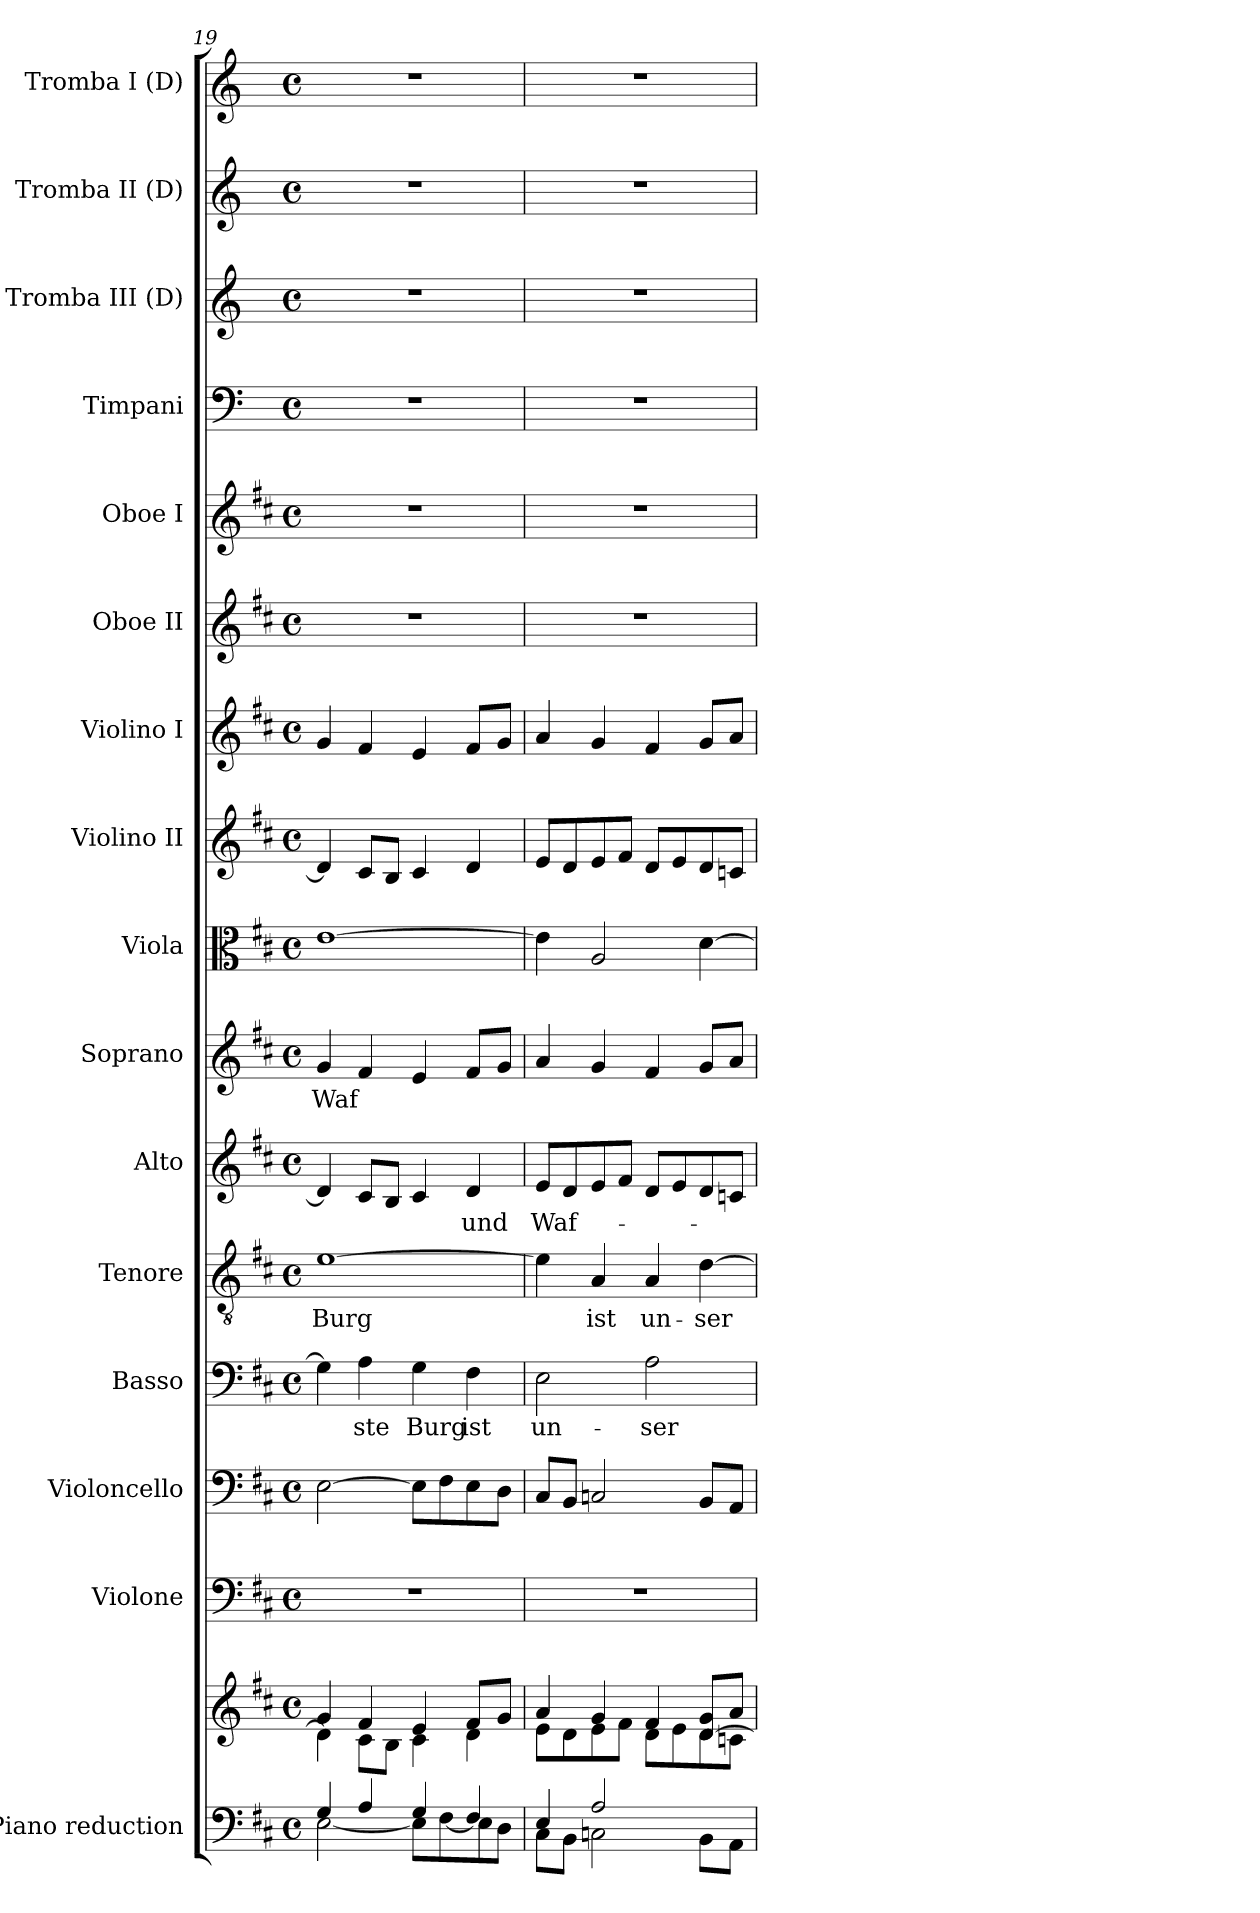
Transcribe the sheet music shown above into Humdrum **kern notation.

**kern	**kern	**kern	**kern	**kern	**text	**kern	**text	**kern	**text	**kern	**text	**kern	**kern	**kern	**kern	**kern	**kern	**kern	**kern	**kern
*part16	*part16	*part15	*part14	*part13	*part13	*part12	*part12	*part11	*part11	*part10	*part10	*part9	*part8	*part7	*part6	*part5	*part4	*part3	*part2	*part1
*staff17	*staff16	*staff15	*staff14	*staff13	*staff13	*staff12	*staff12	*staff11	*staff11	*staff10	*staff10	*staff9	*staff8	*staff7	*staff6	*staff5	*staff4	*staff3	*staff2	*staff1
*I"Piano reduction	*	*I"Violone	*I"Violoncello	*I"Basso	*	*I"Tenore	*	*I"Alto	*	*I"Soprano	*	*I"Viola	*I"Violino II	*I"Violino I	*I"Oboe II	*I"Oboe I	*I"Timpani	*I"Tromba III (D)	*I"Tromba II (D)	*I"Tromba I (D)
*I'Pno	*	*	*	*	*	*	*	*	*	*	*	*	*	*	*I'Ob	*I'Ob	*I'Timp	*	*	*
*clefF4	*clefG2	*clefF4	*clefF4	*clefF4	*	*clefGv2	*	*clefG2	*	*clefG2	*	*clefC3	*clefG2	*clefG2	*clefG2	*clefG2	*clefF4	*clefG2	*clefG2	*clefG2
*	*	*ITrd7c12	*	*	*	*	*	*	*	*	*	*	*	*	*	*	*	*ITrd-1c-2	*ITrd-1c-2	*ITrd-1c-2
*k[f#c#]	*k[f#c#]	*k[f#c#]	*k[f#c#]	*k[f#c#]	*	*k[f#c#]	*	*k[f#c#]	*	*k[f#c#]	*	*k[f#c#]	*k[f#c#]	*k[f#c#]	*k[f#c#]	*k[f#c#]	*k[]	*k[f#c#]	*k[f#c#]	*k[f#c#]
*M4/4	*M4/4	*M4/4	*M4/4	*M4/4	*	*M4/4	*	*M4/4	*	*M4/4	*	*M4/4	*M4/4	*M4/4	*M4/4	*M4/4	*M4/4	*M4/4	*M4/4	*M4/4
*met(c)	*met(c)	*met(c)	*met(c)	*met(c)	*	*met(c)	*	*met(c)	*	*met(c)	*	*met(c)	*met(c)	*met(c)	*met(c)	*met(c)	*met(c)	*met(c)	*met(c)	*met(c)
=19	=19	=19	=19	=19	=19	=19	=19	=19	=19	=19	=19	=19	=19	=19	=19	=19	=19	=19	=19	=19
*^	*^	*	*	*	*	*	*	*	*	*	*	*	*	*	*	*	*	*	*	*
!	!	!	!	!	!	!	!	!	!LO:LY:b	!	!	!	!LO:LY:b	!	!	!	!	!	!	!	!	!
4G/	[2E\	4g/	4d\]	1r	[2E\	4G\]	.	[1e	Burg	4d/]	.	4g/	Waf	[1e	4d/]	4g/	1r	1r	1r	1r	1r	1r
!	!	!	!	!	!	!	!LO:LY:b	!	!	!	!	!	!	!	!	!	!	!	!	!	!	!
4A/	.	4f#/	8c#\L	.	.	4A\	-ste	.	.	8c#/L	.	4f#/	.	.	8c#/L	4f#/	.	.	.	.	.	.
.	.	.	8B\J	.	.	.	.	.	.	8B/J	.	.	.	.	8B/J	.	.	.	.	.	.	.
!	!	!	!	!	!	!	!LO:LY:b	!	!	!	!	!	!	!	!	!	!	!	!	!	!	!
4G/	8E\L]	4e/	4c#\	.	8E\L]	4G\	Burg	.	.	4c#/	.	4e/	.	.	4c#/	4e/	.	.	.	.	.	.
.	[8F#\	.	.	.	8F#\	.	.	.	.	.	.	.	.	.	.	.	.	.	.	.	.	.
!	!	!	!	!	!	!	!LO:LY:b	!	!	!	!LO:LY:b	!	!	!	!	!	!	!	!	!	!	!
4F#/]	8E\	8f#/L	4d\	.	8E\	4F#\	ist	.	.	4d/	und	8f#/L	.	.	4d/	8f#/L	.	.	.	.	.	.
.	8D\J	8g/J	.	.	8D\J	.	.	.	.	.	.	8g/J	.	.	.	8g/J	.	.	.	.	.	.
!!LO:PB:g=z
=20	=20	=20	=20	=20	=20	=20	=20	=20	=20	=20	=20	=20	=20	=20	=20	=20	=20	=20	=20	=20	=20	=20
*	*	*	*^	*	*	*	*	*	*	*	*	*	*	*	*	*	*	*	*	*	*	*
!	!	!	!	!	!	!	!	!LO:LY:b	!	!	!	!LO:LY:b	!	!	!	!	!	!	!	!	!	!	!
4E/	8C#\L	4a/	8e\L	2.ryy	1r	8C#/L	2E\	un-	4e\]	.	8e/L	Waf-	4a/	.	4e\]	8e/L	4a/	1r	1r	1r	1r	1r	1r
.	8BB\J	.	8d\	.	.	8BB/J	.	.	.	.	8d/	.	.	.	.	8d/	.	.	.	.	.	.	.
!	!	!	!	!	!	!	!	!	!	!LO:LY:b	!	!	!	!	!	!	!	!	!	!	!	!	!
2A/	2Cn\	4g/	8e\	.	.	2Cn/	.	.	4A/	ist	8e/	.	4g/	.	2A/	8e/	4g/	.	.	.	.	.	.
.	.	.	8f#\J	.	.	.	.	.	.	.	8f#/J	.	.	.	.	8f#/J	.	.	.	.	.	.	.
!	!	!	!	!	!	!	!	!LO:LY:b	!	!LO:LY:b	!	!	!	!	!	!	!	!	!	!	!	!	!
.	.	4f#/	8d\L	.	.	.	2A\	ser	4A/	un-	8d/L	.	4f#/	.	.	8d/L	4f#/	.	.	.	.	.	.
.	.	.	8e\	.	.	.	.	.	.	.	8e/	.	.	.	.	8e/	.	.	.	.	.	.	.
!	!	!	!	!	!	!	!	!	!	!LO:LY:b	!	!	!	!	!	!	!	!	!	!	!	!	!
4ryy	8BB\L	8g/L	8d\	[4d/	.	8BB/L	.	.	[4d\	ser	8d/	.	8g/L	.	[4d\	8d/	8g/L	.	.	.	.	.	.
.	8AA\J	8a/J	8cn\J	.	.	8AA/J	.	.	.	.	8cn/J	.	8a/J	.	.	8cn/J	8a/J	.	.	.	.	.	.
*v	*v	*	*	*	*	*	*	*	*	*	*	*	*	*	*	*	*	*	*	*	*	*	*
*	*v	*v	*v	*	*	*	*	*	*	*	*	*	*	*	*	*	*	*	*	*	*	*
=	=	=	=	=	=	=	=	=	=	=	=	=	=	=	=	=	=	=	=	=
*-	*-	*-	*-	*-	*-	*-	*-	*-	*-	*-	*-	*-	*-	*-	*-	*-	*-	*-	*-	*-
